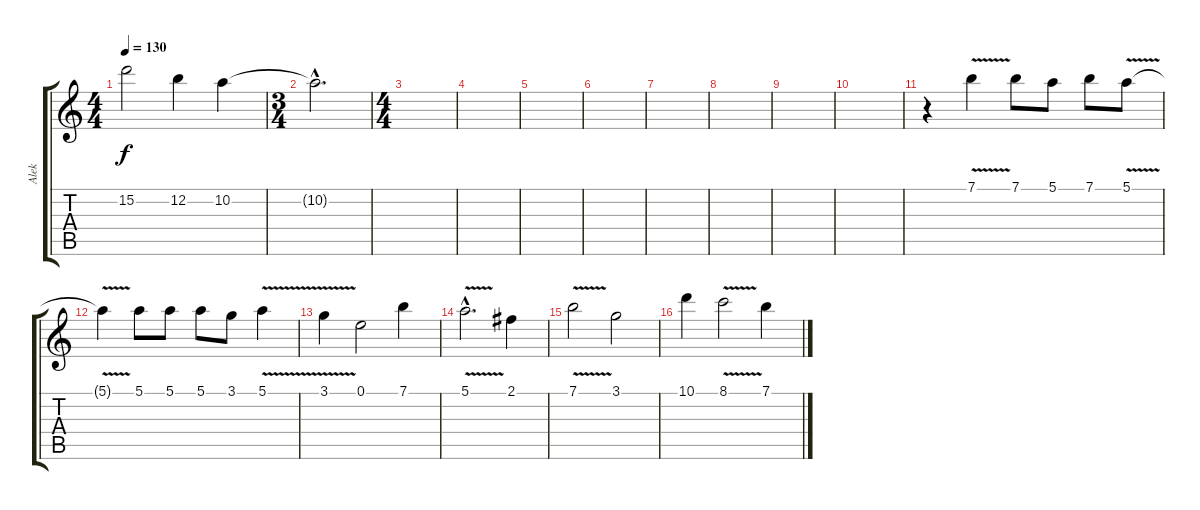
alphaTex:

\track ("Alek" "Alek") {instrument acousticguitarsteel}
\staff {score tabs}
\tuning (E4 B3 G3 D3 A2 E2) {hide}
\ts (4 4)
\tempo 130
\clef g2
\ks c
15.2.2{dy f} 12.2.4 10.2.4 |
\ts (3 4)
10.2{hac t}.2{d} |
\ts (4 4)
|
|
|
|
|
|
|
|
r.4 7.1{v}.4 7.1.8 5.1.8 7.1.8 5.1{v}.8 |
5.1{t}.4 5.1.8 5.1.8 5.1.8 3.1.8 5.1{v}.4 |
3.1{v}.4 0.1.2 7.1.4 |
5.1{v hac}.2{d} 2.1.4 |
7.1{v}.2 3.1.2 |
10.1.4 8.1{v}.2 7.1.4
